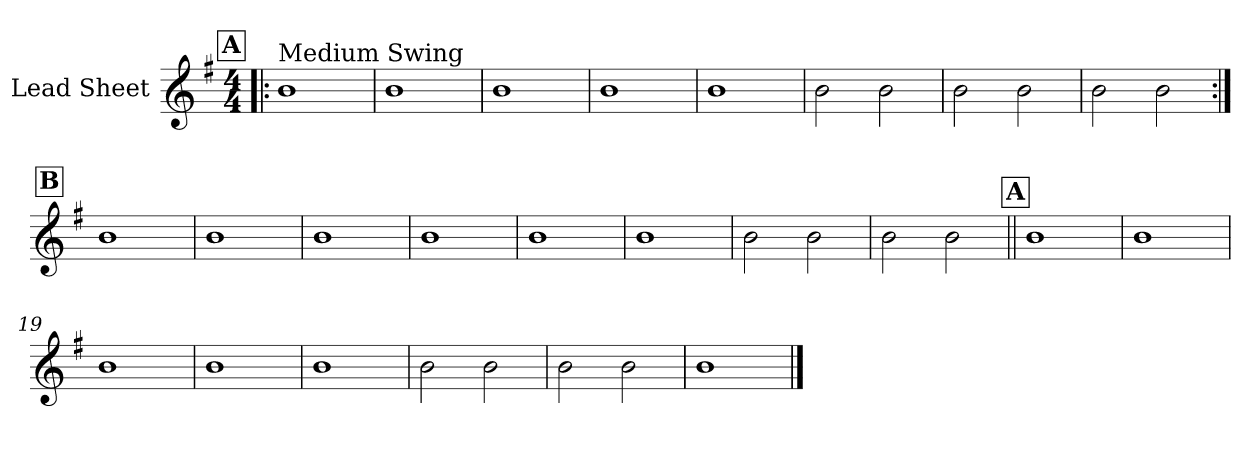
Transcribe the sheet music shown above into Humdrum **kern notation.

**kern
*part1
*staff1
*I"Lead Sheet
*clefG2
*k[f#]
*G:
*M4/4
!!LO:REH:place=s1:a:fs=14:t=A
=1!|:
!LO:TX:a:t=Medium Swing
1b
=2
1b
=3
1b
=4
1b
!!LO:LB:g=z
=5
1b
=6
2b\
2b\
=7
2b\
2b\
=8
2b\
2b\
!!LO:LB:g=z
!!LO:REH:place=s1:a:fs=14:t=B
=9:|!
1b
=10
1b
=11
1b
=12
1b
!!LO:LB:g=z
=13
1b
=14
1b
=15
2b\
2b\
=16
2b\
2b\
!!LO:LB:g=z
!!LO:REH:place=s1:a:fs=14:t=A
=17||
1b
=18
1b
=19
1b
=20
1b
!!LO:LB:g=z
=21
1b
=22
2b\
2b\
=23
2b\
2b\
=24
1b
==
*-
